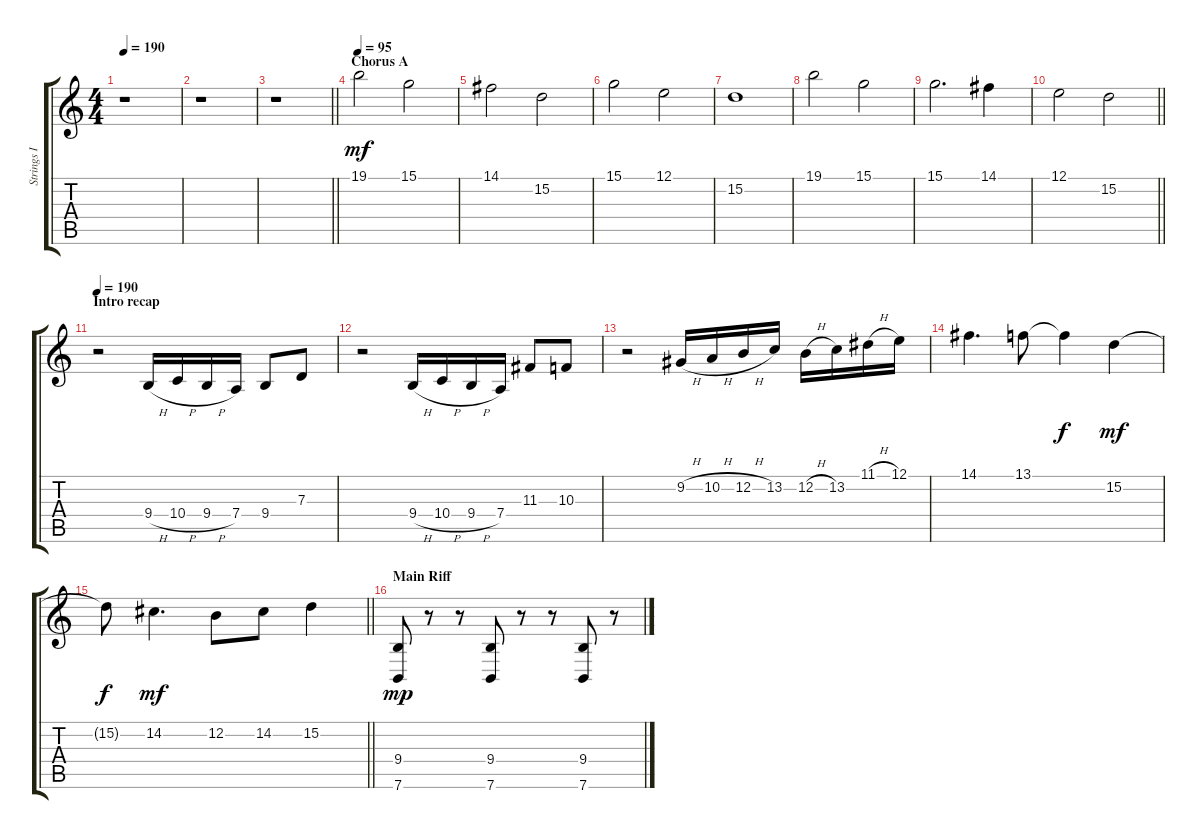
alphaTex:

\track ("Strings I" "Strings I") {instrument stringensemble1}
\staff {score tabs}
\tuning (E4 B3 G3 D3 A2 E2) {hide}
\ts (4 4)
\tempo 190
\clef g2
\ks c
r.1{dy f} |
r.1 |
\barLineRight lightlight
r.1 |
\section ("" "Chorus A")
\tempo 95
19.1.2{dy mf balance 3} 15.1.2 |
14.1.2 15.2.2 |
15.1.2 12.1.2 |
15.2.1 |
19.1.2 15.1.2 |
15.1.2{d} 14.1.4 |
\barLineRight lightlight
12.1.2 15.2.2 |
\section ("" "Intro recap")
\tempo 190
r.2{balance 8} 9.4{h}.16 10.4{h}.16 9.4{h}.16 7.4.16 9.4.8 7.3.8 |
r.2 9.4{h}.16 10.4{h}.16 9.4{h}.16 7.4.16 11.3.8 10.3.8 |
r.2 9.2{h}.16 10.2{h}.16 12.2{h}.16 13.2.16 12.2{h}.16 13.2.16 11.1{h}.16 12.1.16 |
14.1.4{d} 13.1.8 13.1{t}.4{dy f} 15.2.4{dy mf} |
\barLineRight lightlight
15.2{t}.8{dy f} 14.2.4{d dy mf} 12.2.8 14.2.8 15.2.4 |
\section ("" "Main Riff")
(9.4 7.6).8{dy mp} r.8 r.8 (9.4 7.6).8 r.8 r.8 (9.4 7.6).8 r.8
